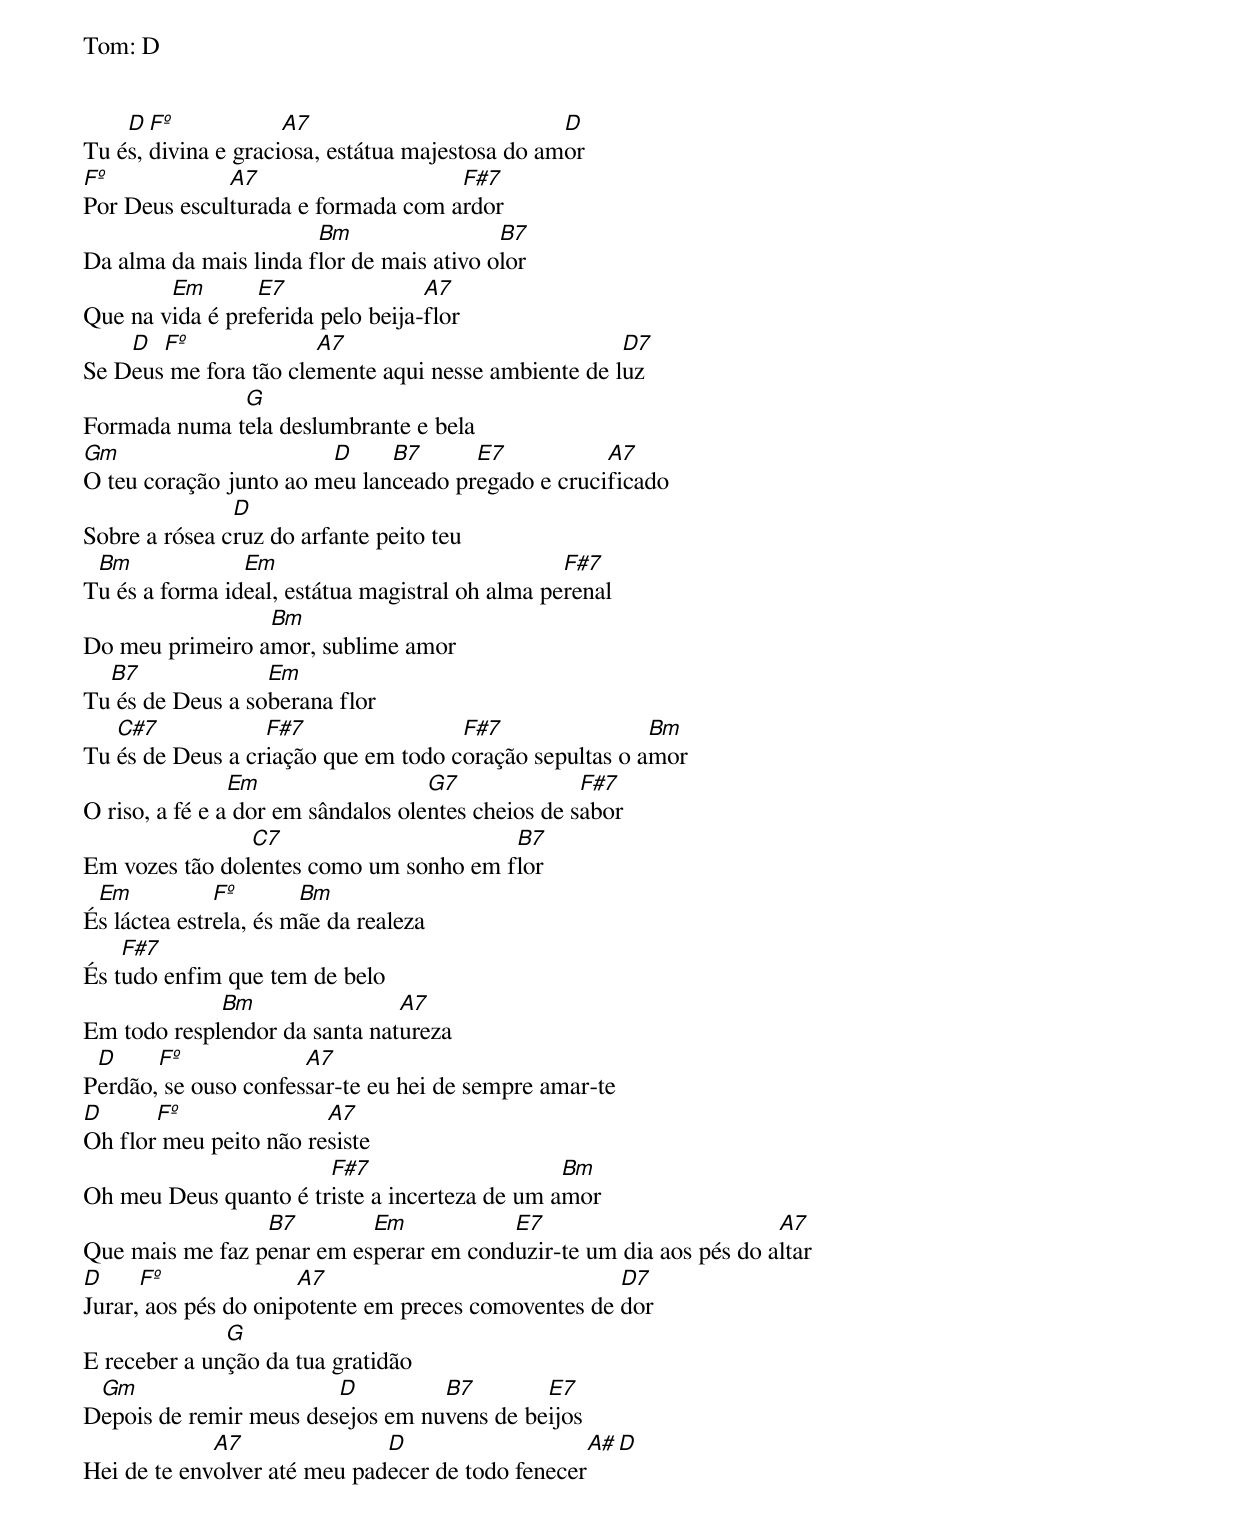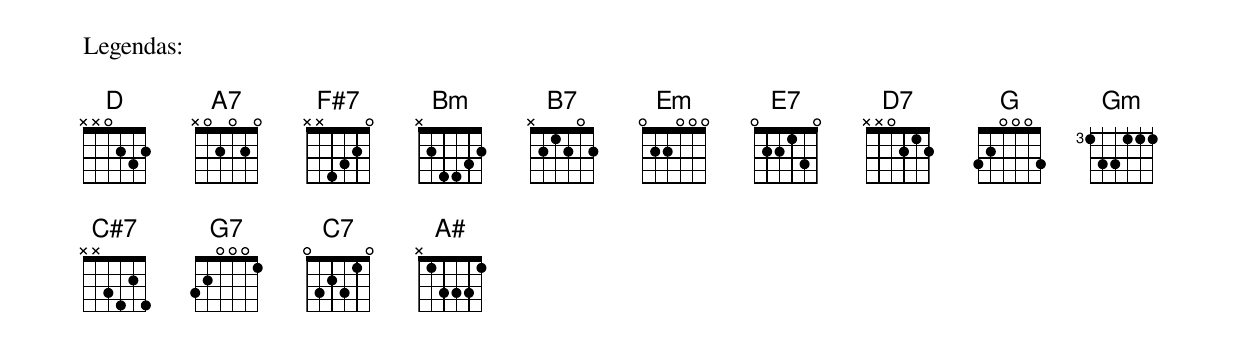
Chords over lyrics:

Tom: D


    D  Fº            A7                          D
Tu és, divina e graciosa, estátua majestosa do amor
Fº            A7                    F#7
Por Deus esculturada e formada com ardor
                       Bm                 B7
Da alma da mais linda flor de mais ativo olor
        Em       E7                A7
Que na vida é preferida pelo beija-flor
    D  Fº              A7                            D7
Se Deus me fora tão clemente aqui nesse ambiente de luz
              G
Formada numa tela deslumbrante e bela
Gm                      D     B7      E7           A7
O teu coração junto ao meu lanceado pregado e crucificado
               D
Sobre a rósea cruz do arfante peito teu
 Bm             Em                               F#7
Tu és a forma ideal, estátua magistral oh alma perenal
                 Bm
Do meu primeiro amor, sublime amor
  B7              Em
Tu és de Deus a soberana flor
   C#7            F#7                F#7                Bm
Tu és de Deus a criação que em todo coração sepultas o amor
                Em                  G7              F#7
O riso, a fé e a dor em sândalos olentes cheios de sabor
                C7                      B7
Em vozes tão dolentes como um sonho em flor
 Em           Fº       Bm
És láctea estrela, és mãe da realeza
    F#7
És tudo enfim que tem de belo
             Bm                A7
Em todo resplendor da santa natureza
 D     Fº             A7
Perdão, se ouso confessar-te eu hei de sempre amar-te
D      Fº               A7
Oh flor meu peito não resiste
                       F#7                     Bm
Oh meu Deus quanto é triste a incerteza de um amor
                 B7        Em           E7                         A7
Que mais me faz penar em esperar em conduzir-te um dia aos pés do altar
D     Fº              A7                             D7
Jurar, aos pés do onipotente em preces comoventes de dor
              G
E receber a unção da tua gratidão
 Gm                     D         B7        E7
Depois de remir meus desejos em nuvens de beijos
             A7               D                   A# D
Hei de te envolver até meu padecer de todo fenecer




Legendas:

F°  = xx3434
